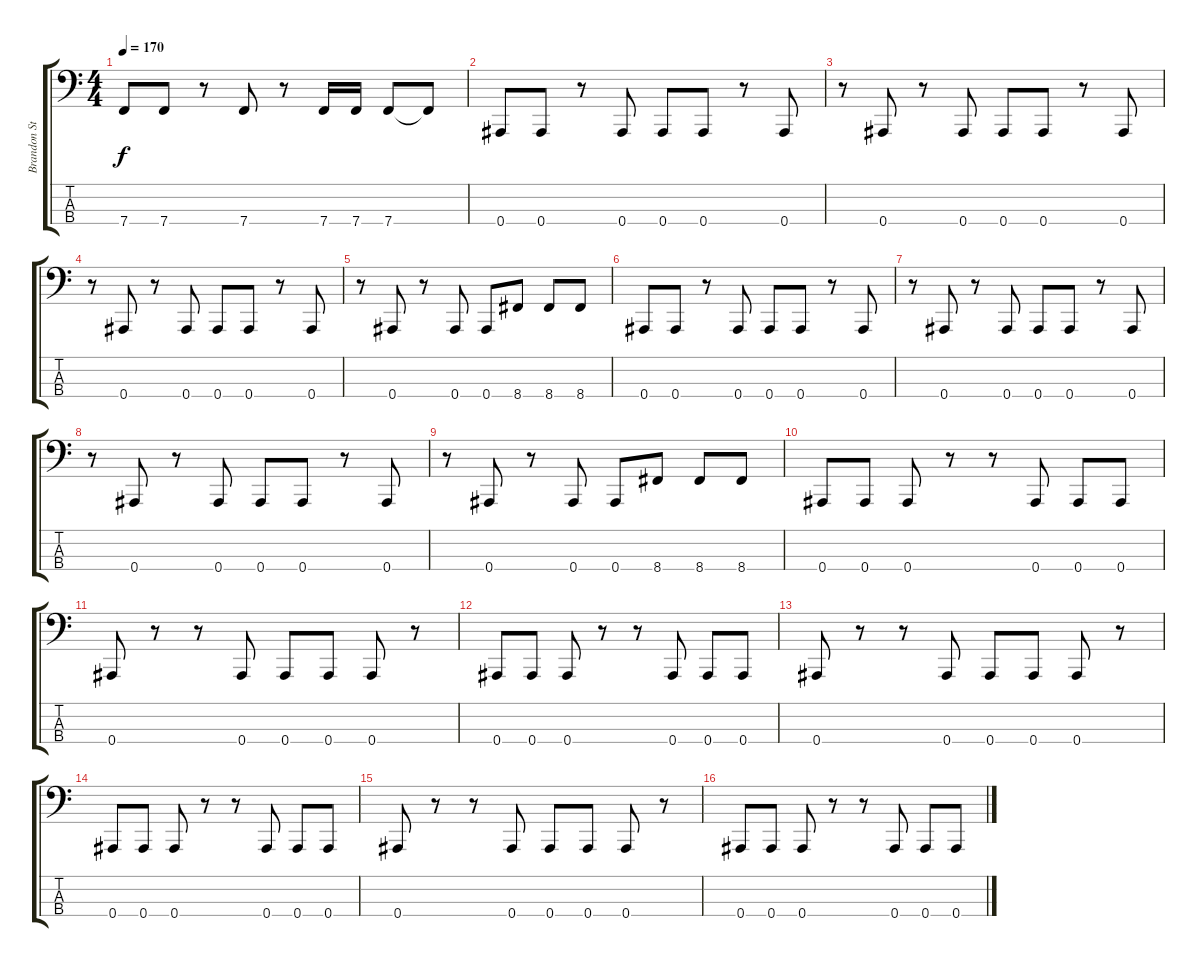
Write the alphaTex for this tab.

\track ("Brandon Stastny" "Brandon St") {instrument electricbasspick}
\staff {score tabs}
\tuning (Eb2 Bb1 F1 Bb0) {hide}
\ts (4 4)
\tempo 170
\clef f4
\ks c
7.4.8{dy f} 7.4.8 r.8 7.4.8 r.8 7.4.16 7.4.16 7.4.8 7.4{t}.8 |
0.4.8 0.4.8 r.8 0.4.8 0.4.8 0.4.8 r.8 0.4.8 |
r.8 0.4.8 r.8 0.4.8 0.4.8 0.4.8 r.8 0.4.8 |
r.8 0.4.8 r.8 0.4.8 0.4.8 0.4.8 r.8 0.4.8 |
r.8 0.4.8 r.8 0.4.8 0.4.8 8.4.8 8.4.8 8.4.8 |
0.4.8 0.4.8 r.8 0.4.8 0.4.8 0.4.8 r.8 0.4.8 |
r.8 0.4.8 r.8 0.4.8 0.4.8 0.4.8 r.8 0.4.8 |
r.8 0.4.8 r.8 0.4.8 0.4.8 0.4.8 r.8 0.4.8 |
r.8 0.4.8 r.8 0.4.8 0.4.8 8.4.8 8.4.8 8.4.8 |
0.4.8 0.4.8 0.4.8 r.8 r.8 0.4.8 0.4.8 0.4.8 |
0.4.8 r.8 r.8 0.4.8 0.4.8 0.4.8 0.4.8 r.8 |
0.4.8 0.4.8 0.4.8 r.8 r.8 0.4.8 0.4.8 0.4.8 |
0.4.8 r.8 r.8 0.4.8 0.4.8 0.4.8 0.4.8 r.8 |
0.4.8 0.4.8 0.4.8 r.8 r.8 0.4.8 0.4.8 0.4.8 |
0.4.8 r.8 r.8 0.4.8 0.4.8 0.4.8 0.4.8 r.8 |
0.4.8 0.4.8 0.4.8 r.8 r.8 0.4.8 0.4.8 0.4.8
